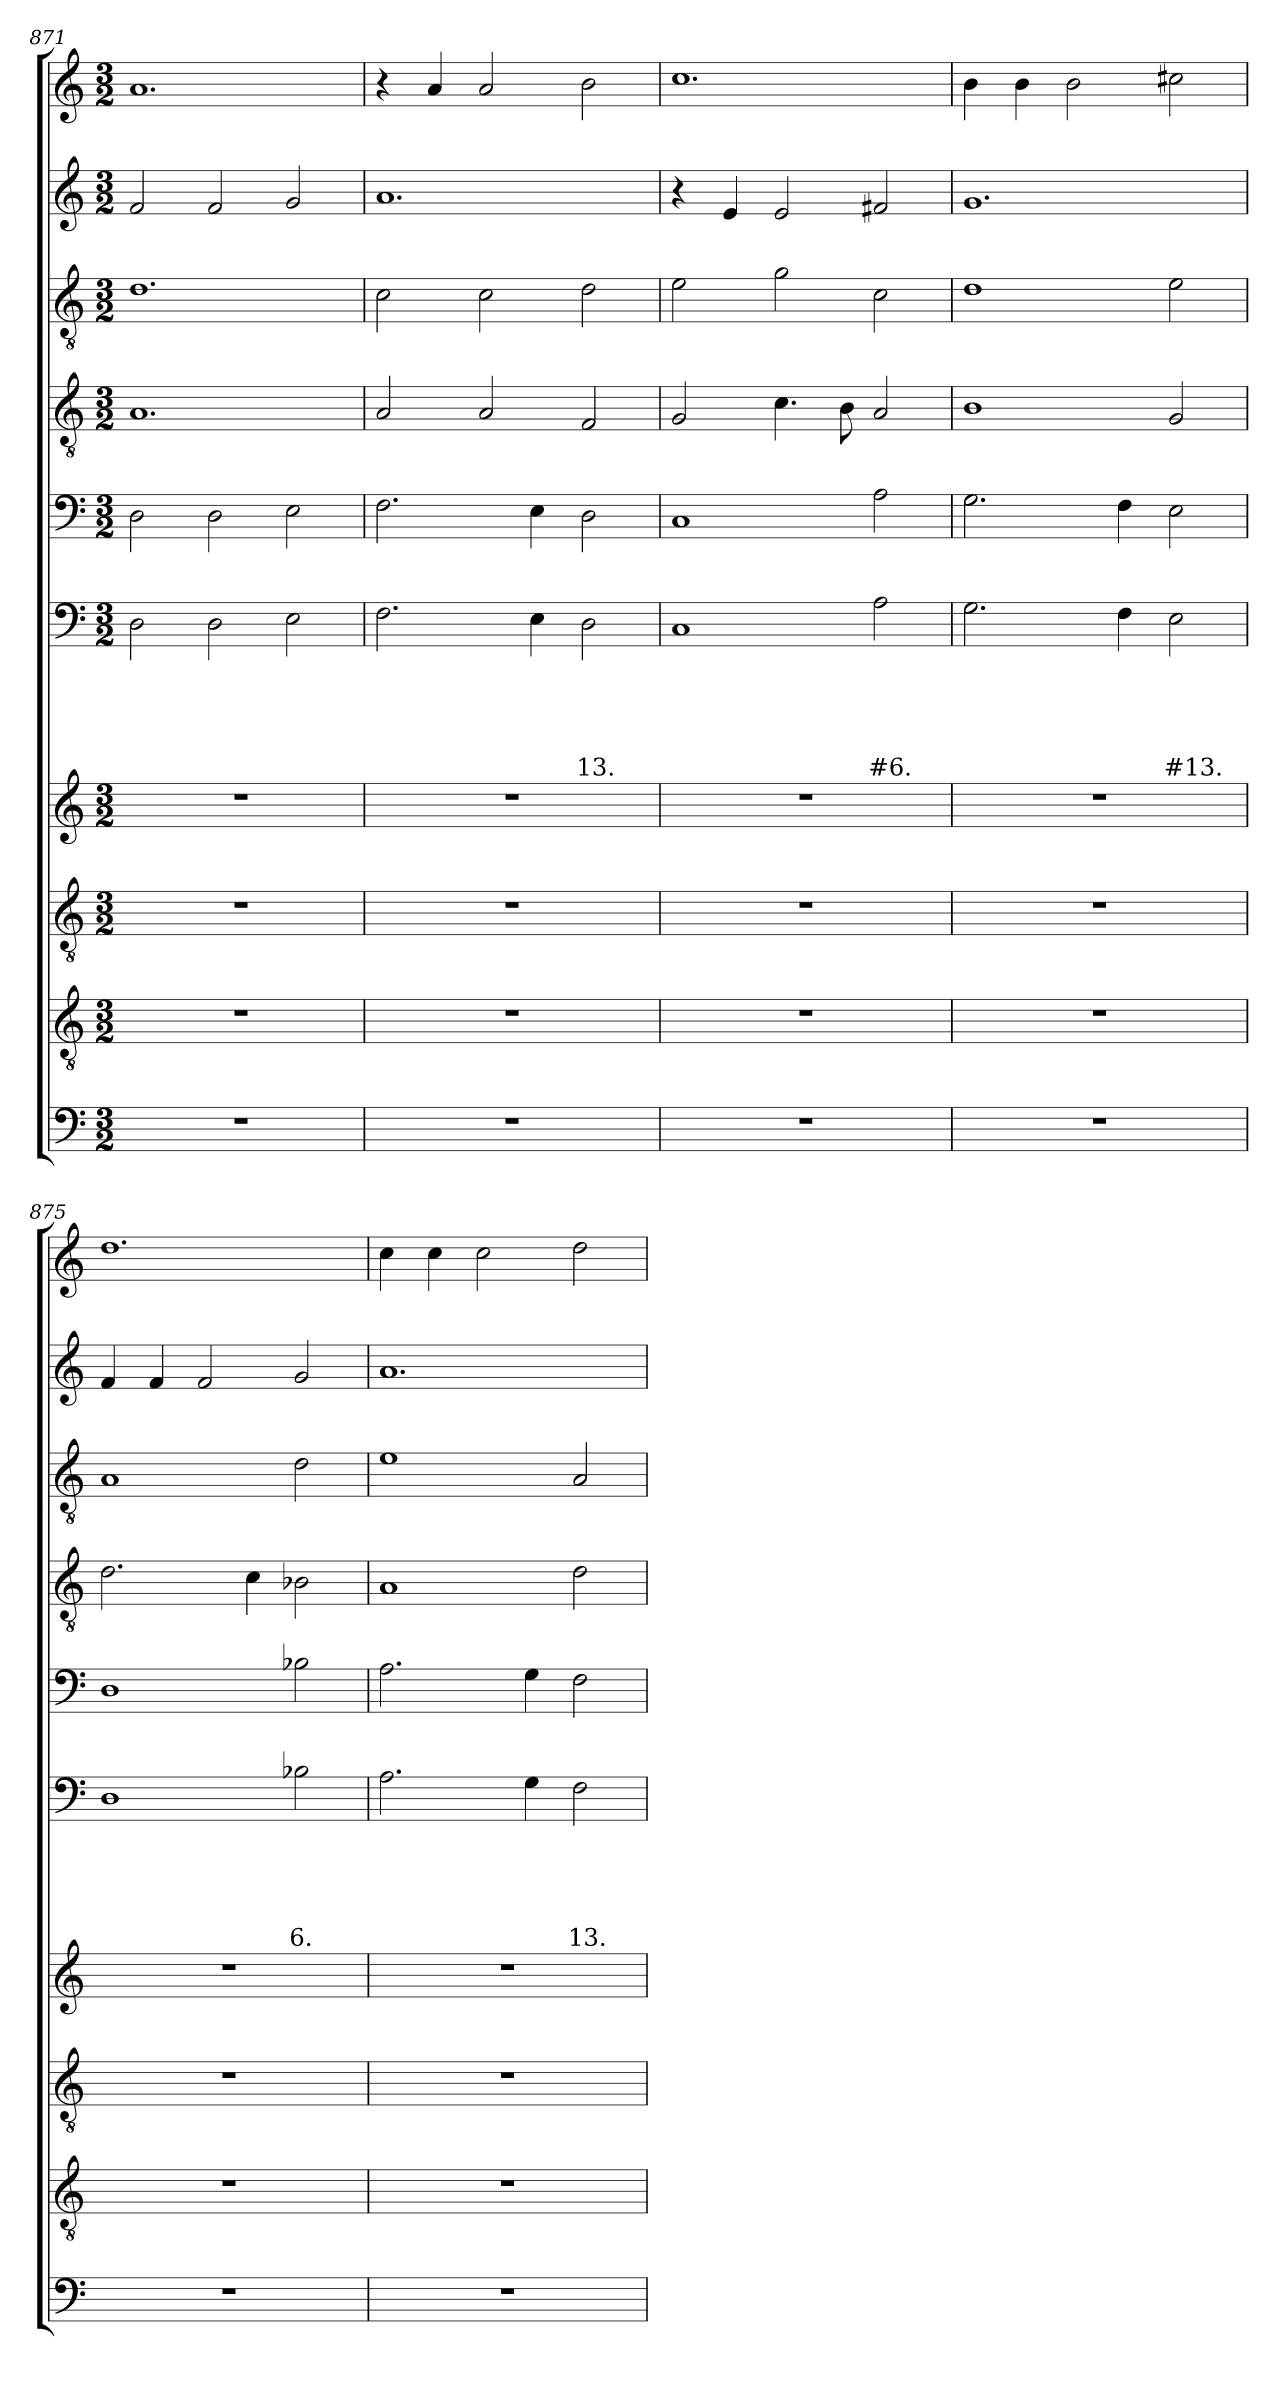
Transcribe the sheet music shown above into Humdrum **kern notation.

**kern	**kern	**kern	**kern	**kern	**text	**text	**text	**text	**text	**kern	**kern	**kern	**kern	**kern
*part10	*part9	*part8	*part7	*part6	*part6	*part6	*part6	*part6	*part6	*part5	*part4	*part3	*part2	*part1
*staff10	*staff9	*staff8	*staff7	*staff6	*staff6	*staff6	*staff6	*staff6	*staff6	*staff5	*staff4	*staff3	*staff2	*staff1
*clefF4	*clefGv2	*clefGv2	*clefG2	*clefF4	*	*	*	*	*	*clefF4	*clefGv2	*clefGv2	*clefG2	*clefG2
*k[]	*k[]	*k[]	*k[]	*k[]	*	*	*	*	*	*k[]	*k[]	*k[]	*k[]	*k[]
*C:	*C:	*C:	*C:	*C:	*	*	*	*	*	*C:	*C:	*C:	*C:	*C:
*M3/2	*M3/2	*M3/2	*M3/2	*M3/2	*	*	*	*	*	*M3/2	*M3/2	*M3/2	*M3/2	*M3/2
=871	=871	=871	=871	=871	=871	=871	=871	=871	=871	=871	=871	=871	=871	=871
1.r	1.r	1.r	1.r	2D\	.	.	.	.	.	2D\	1.A	1.d	2f/	1.a
.	.	.	.	2D\	.	.	.	.	.	2D\	.	.	2f/	.
.	.	.	.	2E\	.	.	.	.	.	2E\	.	.	2g/	.
=872	=872	=872	=872	=872	=872	=872	=872	=872	=872	=872	=872	=872	=872	=872
1.r	1.r	1.r	1.r	2.F\	.	.	.	.	.	2.F\	2A/	2c\	1.a	4r
.	.	.	.	.	.	.	.	.	.	.	.	.	.	4a/
.	.	.	.	.	.	.	.	.	.	.	2A/	2c\	.	2a/
.	.	.	.	4E\	.	.	.	.	.	4E\	.	.	.	.
.	.	.	.	2D\	.	.	.	.	13.	2D\	2F/	2d\	.	2b\
!!LO:LB:g=z
=873	=873	=873	=873	=873	=873	=873	=873	=873	=873	=873	=873	=873	=873	=873
1.r	1.r	1.r	1.r	1C	.	.	.	.	.	1C	2G/	2e\	4r	1.cc
.	.	.	.	.	.	.	.	.	.	.	.	.	4e/	.
.	.	.	.	.	.	.	.	.	.	.	4.c\	2g\	2e/	.
.	.	.	.	.	.	.	.	.	.	.	8B\	.	.	.
.	.	.	.	2A\	.	.	.	.	#6.	2A\	2A/	2c\	2f#X/	.
=874	=874	=874	=874	=874	=874	=874	=874	=874	=874	=874	=874	=874	=874	=874
1.r	1.r	1.r	1.r	2.G\	.	.	.	.	.	2.G\	1B	1d	1.g	4b\
.	.	.	.	.	.	.	.	.	.	.	.	.	.	4b\
.	.	.	.	.	.	.	.	.	.	.	.	.	.	2b\
.	.	.	.	4F\	.	.	.	.	.	4F\	.	.	.	.
.	.	.	.	2E\	.	.	.	.	#13.	2E\	2G/	2e\	.	2cc#X\
=875	=875	=875	=875	=875	=875	=875	=875	=875	=875	=875	=875	=875	=875	=875
1.r	1.r	1.r	1.r	1D	.	.	.	.	.	1D	2.d\	1A	4f/	1.dd
.	.	.	.	.	.	.	.	.	.	.	.	.	4f/	.
.	.	.	.	.	.	.	.	.	.	.	.	.	2f/	.
.	.	.	.	.	.	.	.	.	.	.	4c\	.	.	.
.	.	.	.	2B-X\	.	.	.	.	6.	2B-X\	2B-X\	2d\	2g/	.
=876	=876	=876	=876	=876	=876	=876	=876	=876	=876	=876	=876	=876	=876	=876
1.r	1.r	1.r	1.r	2.A\	.	.	.	.	.	2.A\	1A	1e	1.a	4cc\
.	.	.	.	.	.	.	.	.	.	.	.	.	.	4cc\
.	.	.	.	.	.	.	.	.	.	.	.	.	.	2cc\
.	.	.	.	4G\	.	.	.	.	.	4G\	.	.	.	.
.	.	.	.	2F\	.	.	.	.	13.	2F\	2d\	2A/	.	2dd\
=	=	=	=	=	=	=	=	=	=	=	=	=	=	=
*-	*-	*-	*-	*-	*-	*-	*-	*-	*-	*-	*-	*-	*-	*-
